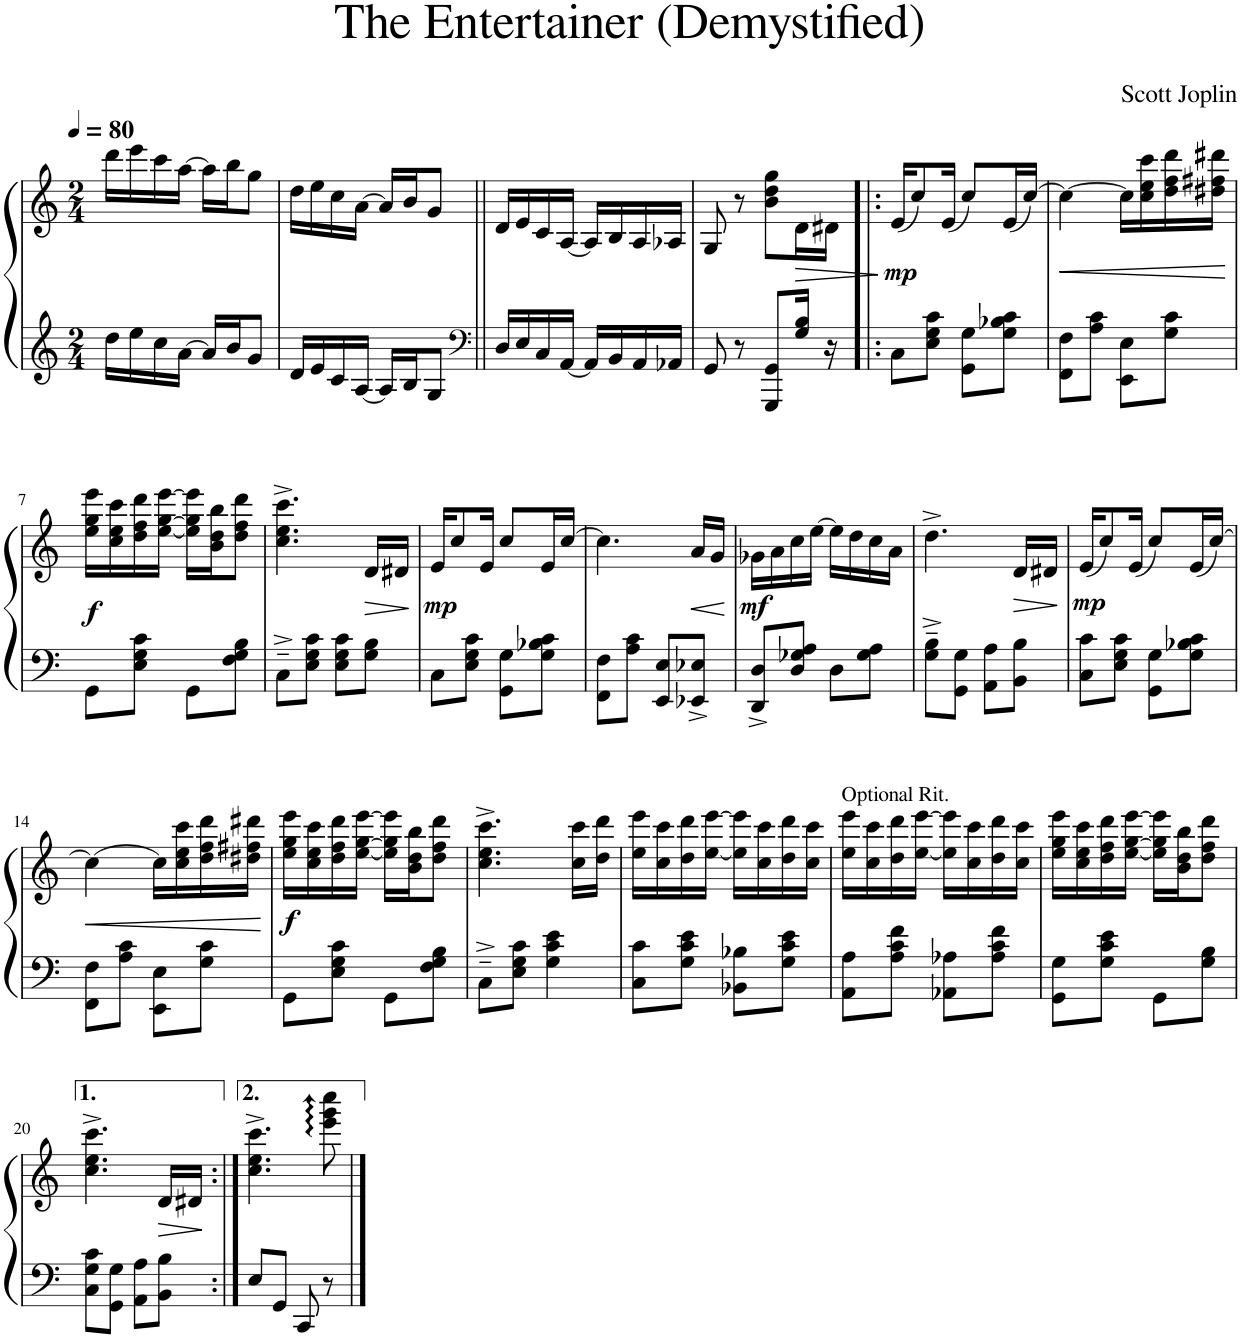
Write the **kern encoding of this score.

**kern	**kern	**dynam
*part1	*part1	*part1
*staff2	*staff1	*staff1/2
*I"Piano	*	*
*I'Pno.	*	*
*clefG2	*clefG2	*
*k[]	*k[]	*
*M2/4	*M2/4	*
*MM80	*MM80	*
=1	=1	=1
16dd\LL	16ddd\LL	.
16ee\	16eee\	.
16cc\	16ccc\	.
[16a\JJ	[16aa\JJ	.
16a/LL]	16aa\LL]	.
16b/J	16bb\J	.
8g/J	8gg\J	.
=2	=2	=2
16d/LL	16dd\LL	.
16e/	16ee\	.
16c/	16cc\	.
[16A/JJ	[16a\JJ	.
16A/LL]	16a/LL]	.
16B/J	16b/J	.
8G/J	8g/J	.
=3||	=3||	=3||
*clefF4	*	*
16D/LL	16d/LL	.
16E/	16e/	.
16C/	16c/	.
[16AA/JJ	[16A/JJ	.
16AA/LL]	16A/LL]	.
16BB/	16B/	.
16AA/	16A/	.
16AA-X/JJ	16A-X/JJ	.
=4	=4	=4
8GG/	8G/	.
8r	8r	.
8GGG/ 8GG/L	8b\ 8dd\ 8gg\L	.
!	!	!LO:HP:b
16G/ 16B/Jk	16d\L	>
16r	16d#X\JJ	.
.	.	]
=5!|:	=5!|:	=5!|:
!	!	!LO:DY:b
8C\L	(16e/KL	mp
.	8cc/)	.
8E\ 8G\ 8c\J	.	.
.	(16e/Jk	.
8GG\ 8G\L	8cc/L)	.
8G\ 8B-X\ 8c\J	(16e/L	.
.	[16cc/JJ)	.
=6	=6	=6
!	!	!LO:HP:b
8FF\ 8F\L	4cc\_	<
8A\ 8c\J	.	.
8EE\ 8E\L	16cc\LL]	.
.	16cc\ 16ee\ 16ccc\	.
8G\ 8c\J	16dd\ 16ff\ 16ddd\	.
.	16dd#X\ 16ff#X\ 16ddd#X\JJ	.
.	.	[
!!LO:LB:g=z
=7	=7	=7
!	!	!LO:DY:b
8GG\L	16ee\ 16gg\ 16eee\LL	f
.	16cc\ 16ee\ 16ccc\	.
8E\ 8G\ 8c\J	16dd\ 16ff\ 16ddd\	.
.	[16ee\ [16gg\ [16eee\JJ	.
8GG\L	16ee\] 16gg\] 16eee\]LL	.
.	16b\ 16dd\ 16bb\J	.
8F\ 8G\ 8B\J	8dd\ 8ff\ 8ddd\J	.
=8	=8	=8
8C~^\L	4.cc\^ 4.ee\^ 4.ccc\^	.
8E\ 8G\ 8c\J	.	.
8E\ 8G\ 8c\L	.	.
!	!	!LO:HP:b
8G\ 8B\J	16d/LL	>
.	16d#X/JJ	.
.	.	]
=9	=9	=9
!	!	!LO:DY:b
8C\L	16e/KL	mp
.	8cc/	.
8E\ 8G\ 8c\J	.	.
.	16e/Jk	.
8GG\ 8G\L	8cc/L	.
8G\ 8B-X\ 8c\J	16e/L	.
.	[16cc/JJ	.
=10	=10	=10
8FF\ 8F\L	4.cc\]	.
8A\ 8c\J	.	.
8EE/ 8E/L	.	.
!	!	!LO:HP:b
8EE-X/^ 8E-X/^J	16a/LL	<
.	16g/JJ	.
.	.	[
=11	=11	=11
!	!	!LO:DY:b
8DD/^ 8D/^L	16g-X\LL	mf
.	16a\	.
8D/ 8G-X/ 8A/J	16cc\	.
.	[16ee\JJ	.
8D\L	16ee\LL]	.
.	16dd\	.
8G-\ 8A\J	16cc\	.
.	16a\JJ	.
=12	=12	=12
8G\~^ 8B\~^L	4.dd^\	.
8GG\ 8G\J	.	.
8AA\ 8A\L	.	.
!	!	!LO:HP:b
8BB\ 8B\J	16d/LL	>
.	16d#X/JJ	.
.	.	]
=13	=13	=13
!	!	!LO:DY:b
8C\ 8c\L	(16e/KL	mp
.	8cc/)	.
8E\ 8G\ 8c\J	.	.
.	(16e/Jk	.
8GG\ 8G\L	8cc/L)	.
8G\ 8B-X\ 8c\J	(16e/L	.
.	[16cc/JJ)	.
!!LO:LB:g=z
=14	=14	=14
!	!	!LO:HP:b
8FF\ 8F\L	4cc\_	<
8A\ 8c\J	.	.
8EE\ 8E\L	16cc\LL]	.
.	16cc\ 16ee\ 16ccc\	.
8G\ 8c\J	16dd\ 16ff\ 16ddd\	.
.	16dd#X\ 16ff#X\ 16ddd#X\JJ	.
.	.	[
=15	=15	=15
!	!	!LO:DY:b
8GG\L	16ee\ 16gg\ 16eee\LL	f
.	16cc\ 16ee\ 16ccc\	.
8E\ 8G\ 8c\J	16dd\ 16ff\ 16ddd\	.
.	[16ee\ [16gg\ [16eee\JJ	.
8GG\L	16ee\] 16gg\] 16eee\]LL	.
.	16b\ 16dd\ 16bb\J	.
8F\ 8G\ 8B\J	8dd\ 8ff\ 8ddd\J	.
=16	=16	=16
8C~^\L	4.cc\^ 4.ee\^ 4.ccc\^	.
8E\ 8G\ 8c\J	.	.
4G\ 4c\ 4e\	.	.
.	16cc\ 16ccc\LL	.
.	16dd\ 16ddd\JJ	.
=17	=17	=17
8C\ 8c\L	16ee\ 16eee\LL	.
.	16cc\ 16ccc\	.
8G\ 8c\ 8e\J	16dd\ 16ddd\	.
.	[16ee\ [16eee\JJ	.
8BB-X\ 8B-X\L	16ee\] 16eee\]LL	.
.	16cc\ 16ccc\	.
8G\ 8c\ 8e\J	16dd\ 16ddd\	.
.	16cc\ 16ccc\JJ	.
=18	=18	=18
!	!LO:TX:a:t=Optional Rit.	!
8AA\ 8A\L	16ee\ 16eee\LL	.
.	16cc\ 16ccc\	.
8A\ 8c\ 8f\J	16dd\ 16ddd\	.
.	[16ee\ [16eee\JJ	.
8AA-X\ 8A-X\L	16ee\] 16eee\]LL	.
.	16cc\ 16ccc\	.
8A-\ 8c\ 8f\J	16dd\ 16ddd\	.
.	16cc\ 16ccc\JJ	.
=19	=19	=19
8GG\ 8G\L	16ee\ 16gg\ 16eee\LL	.
.	16cc\ 16ee\ 16ccc\	.
8G\ 8c\ 8e\J	16dd\ 16ff\ 16ddd\	.
.	[16ee\ [16gg\ [16eee\JJ	.
8GG\L	16ee\] 16gg\] 16eee\]LL	.
.	16b\ 16dd\ 16bb\J	.
8G\ 8B\J	8dd\ 8ff\ 8ddd\J	.
!!LO:LB:g=z
=20	=20	=20
8C\ 8G\ 8c\L	4.cc\^ 4.ee\^ 4.ccc\^	.
8GG\ 8G\J	.	.
8AA\ 8A\L	.	.
!	!	!LO:HP:b
8BB\ 8B\J	16d/LL	>
.	16d#X/JJ	.
.	.	]
=21:|!	=21:|!	=21:|!
8E/L	4.cc\^ 4.ee\^ 4.ccc\^	.
8GG/J	.	.
8CC/	.	.
8r	8eee\: 8ggg\: 8cccc\:	.
==	==	==
*-	*-	*-
